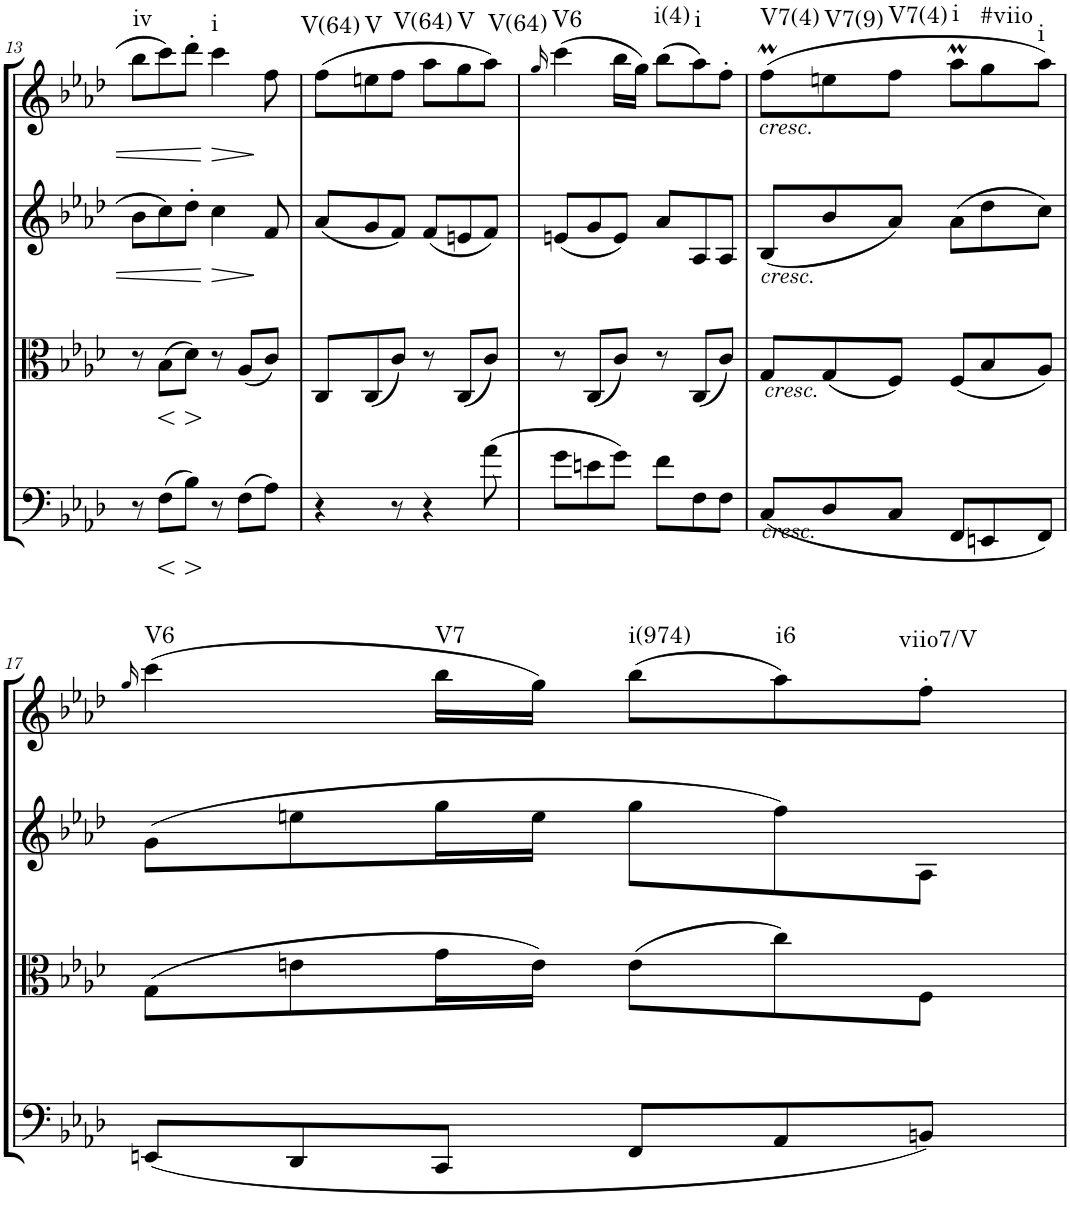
**kern	**dynam	**kern	**dynam	**kern	**dynam	**kern	**dynam	**harte
*part4	*part4	*part3	*part3	*part2	*part2	*part1	*part1	*part1
*staff4	*staff4	*staff3	*staff3	*staff2	*staff2	*staff1	*staff1	*
*I"Cello	*	*I"Viola	*	*I"2nd Violin	*	*I"1st Violin	*	*
*	*	*I'Vla	*	*I'Vln	*	*I'Vln	*	*
!!LO:PB:g=z
*clefF4	*	*clefC3	*	*clefG2	*	*clefG2	*	*
*k[b-e-a-d-]	*	*k[b-e-a-d-]	*	*k[b-e-a-d-]	*	*k[b-e-a-d-]	*	*
*M6/8	*	*M6/8	*	*M6/8	*	*M6/8	*	*
=13	=13	=13	=13	=13	=13	=13	=13	=13
!	!	!	!	!	!	!	!	!LO:H:kt=iv
8r	.	8r	.	8b-\L	.	8bb-\L	.	N
!	!LO:HP:b	!	!LO:HP:b	!	!	!	!	!
(8F\L	<	(8B-\L	<	8cc\	.	8ccc\	.	.
!	!LO:HP:n=1:b	!	!LO:HP:n=1:b	!	!	!	!	!
8B-\J)	[ >	8d-\J)	[ >	8dd-'\J	.	8ddd-'\J	.	.
!	!	!	!	!	!LO:HP:b	!	!LO:HP:b	!LO:H:kt=i
8r	]	8r	]	4cc\	>	4ccc\	>	N
(8F\L	.	(8A-/L	.	.	.	.	.	.
8A-\J)	.	8c/J)	.	8f/	]	8ff\	]	.
=14	=14	=14	=14	=14	=14	=14	=14	=14
!	!	!	!	!	!	!	!	!LO:H:kt=V(64)
4r	.	8C/L	.	(8a-/L	.	(8ff\L	.	N
!	!	!	!	!	!	!	!	!LO:H:kt=V
.	.	(8C/	.	8g/	.	8een\	.	N
!	!	!	!	!	!	!	!	!LO:H:kt=V(64)
8r	.	8c/J)	.	8f/J)	.	8ff\J	.	N
4r	.	8r	.	(8f/L	.	8aa-\L	.	.
!	!	!	!	!	!	!	!	!LO:H:kt=V
.	.	(8C/L	.	8en/	.	8gg\	.	N
!	!	!	!	!	!	!	!	!LO:H:kt=V(64)
(8a-\	.	8c/J)	.	8f/J)	.	8aa-\J)	.	N
=15	=15	=15	=15	=15	=15	=15	=15	=15
.	.	.	.	.	.	16qgg/	.	.
!	!	!	!	!	!	!	!	!LO:H:kt=V6
8g\L	.	8r	.	(8en/L	.	(4ccc\	.	N
8en\	.	(8C/L	.	8g/	.	.	.	.
8g\J)	.	8c/J)	.	8e/J)	.	16bb-\LL	.	.
.	.	.	.	.	.	16gg\JJ)	.	.
!	!	!	!	!	!	!	!	!LO:H:kt=i(4)
8f\L	.	8r	.	8a-/L	.	(8bb-\L	.	N
!	!	!	!	!	!	!	!	!LO:H:kt=i
8F\	.	(8C/L	.	8A-/	.	8aa-\)	.	N
8F\J	.	8c/J)	.	8A-/J	.	8ff'\J	.	.
=16	=16	=16	=16	=16	=16	=16	=16	=16
!	!	!	!	!	!	!LO:TX:b:i:t=cresc.	!	!
!	!	!	!	!LO:TX:b:i:t=cresc.	!	!	!	!
!	!	!LO:TX:b:i:t=cresc.	!	!	!	!	!	!
!LO:TX:a:i:t=cresc.	!	!	!	!	!	!	!	!LO:H:kt=V7(4)
(8C/L	.	8G/L	.	(8B-/L	.	(8ffM\L	.	N
!	!	!	!	!	!	!	!	!LO:H:kt=V7(9)
8D-/	.	(8G/	.	8b-/	.	8een\	.	N
!	!	!	!	!	!	!	!	!LO:H:kt=V7(4)
8C/J	.	8F/J)	.	8a-/J)	.	8ff\J	.	N
!	!	!	!	!	!	!	!	!LO:H:kt=i
8FF/L	.	(8F/L	.	(8a-\L	.	8aa-M\L	.	N
!	!	!	!	!	!	!	!	!LO:H:kt=#viio
8EEn/	.	8B-/	.	8dd-\	.	8gg\	.	N
!	!	!	!	!	!	!	!	!LO:H:kt=i
8FF/J)	.	8A-/J)	.	8cc\J)	.	8aa-\J)	.	N
!!LO:LB:g=z
=17	=17	=17	=17	=17	=17	=17	=17	=17
.	.	.	.	.	.	16qgg/	.	.
!	!	!	!	!	!	!	!	!LO:H:kt=V6
(8EEn/L	.	(8G\L	.	(8g\L	.	(4ccc\	.	N
8DD-/	.	8en\	.	8een\	.	.	.	.
!	!	!	!	!	!	!	!	!LO:H:kt=V7
8CC/J	.	16g\L	.	16gg\L	.	16bb-\LL	.	N
.	.	16e\JJ)	.	16ee\JJ	.	16gg\JJ)	.	.
!	!	!	!	!	!	!	!	!LO:H:kt=i(974)
8FF/L	.	(8e\L	.	8gg\L	.	(8bb-\L	.	N
!	!	!	!	!	!	!	!	!LO:H:kt=i6
8AA-/	.	8cc\)	.	8ff\)	.	8aa-\)	.	N
!	!	!	!	!	!	!	!	!LO:H:kt=viio7/V
8BBn/J)	.	8F\J	.	8A-\J	.	8ff'\J	.	N
=	=	=	=	=	=	=	=	=
*-	*-	*-	*-	*-	*-	*-	*-	*-
